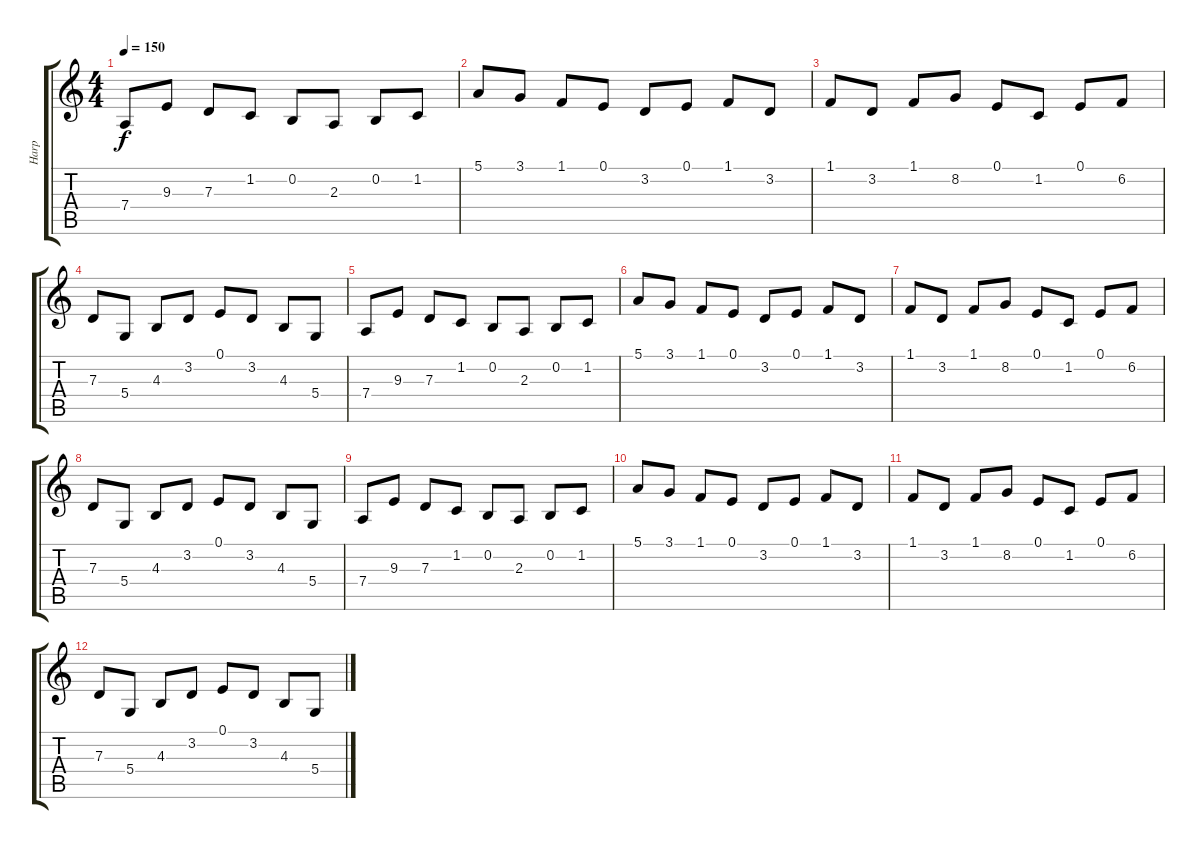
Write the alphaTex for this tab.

\track ("Harp" "Harp") {instrument orchestralharp}
\staff {score tabs}
\tuning (E4 B3 G3 D3 A2 E2) {hide}
\ts (4 4)
\tempo 150
\clef g2
\ks c
7.4.8{dy f} 9.3.8 7.3.8 1.2.8 0.2.8 2.3.8 0.2.8 1.2.8 |
5.1.8 3.1.8 1.1.8 0.1.8 3.2.8 0.1.8 1.1.8 3.2.8 |
1.1.8 3.2.8 1.1.8 8.2.8 0.1.8 1.2.8 0.1.8 6.2.8 |
7.3.8 5.4.8 4.3.8 3.2.8 0.1.8 3.2.8 4.3.8 5.4.8 |
7.4.8 9.3.8 7.3.8 1.2.8 0.2.8 2.3.8 0.2.8 1.2.8 |
5.1.8 3.1.8 1.1.8 0.1.8 3.2.8 0.1.8 1.1.8 3.2.8 |
1.1.8 3.2.8 1.1.8 8.2.8 0.1.8 1.2.8 0.1.8 6.2.8 |
7.3.8 5.4.8 4.3.8 3.2.8 0.1.8 3.2.8 4.3.8 5.4.8 |
7.4.8 9.3.8 7.3.8 1.2.8 0.2.8 2.3.8 0.2.8 1.2.8 |
5.1.8 3.1.8 1.1.8 0.1.8 3.2.8 0.1.8 1.1.8 3.2.8 |
1.1.8 3.2.8 1.1.8 8.2.8 0.1.8 1.2.8 0.1.8 6.2.8 |
7.3.8 5.4.8 4.3.8 3.2.8 0.1.8 3.2.8 4.3.8 5.4.8
